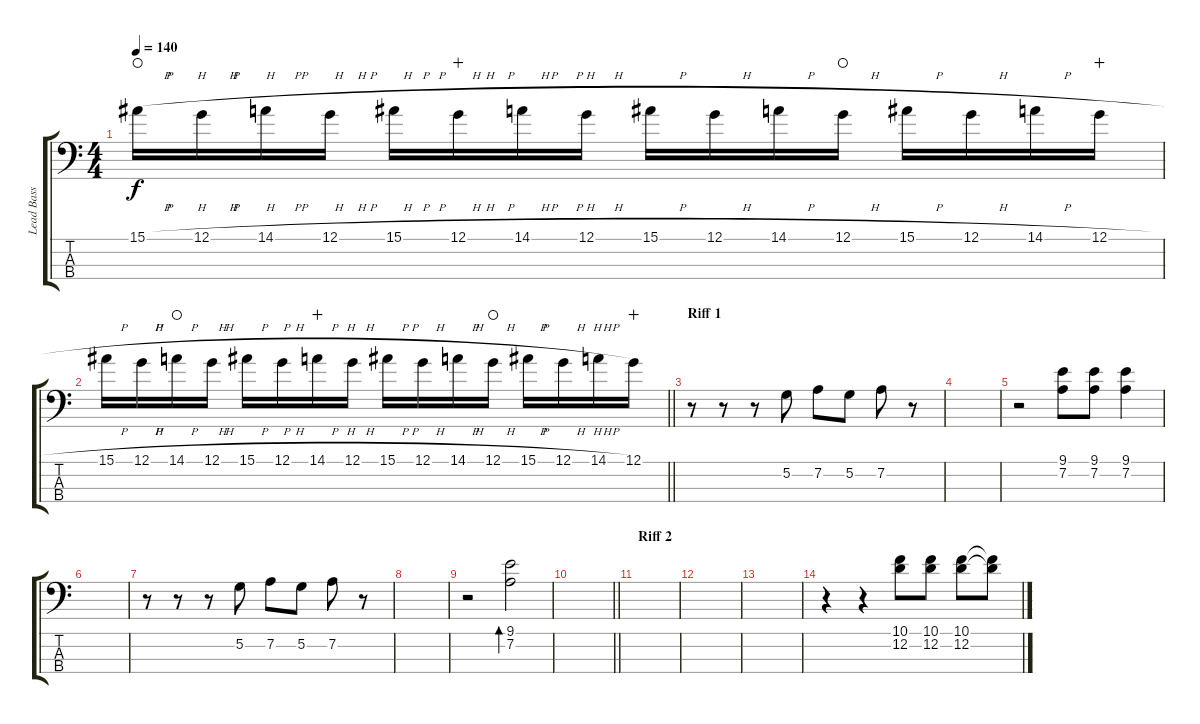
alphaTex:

\track ("Lead Bass" "Lead Bass") {instrument distortionguitar}
\staff {score tabs}
\tuning (G2 D2 A1 E1) {hide}
\ts (4 4)
\tempo 140
\clef f4
\ks c
15.1{h}.16{dy f waho} 12.1{h}.16 14.1{h}.16 12.1{h}.16 15.1{h}.16 12.1{h}.16{wahc} 14.1{h}.16 12.1{h}.16 15.1{h}.16 12.1{h}.16 14.1{h}.16 12.1{h}.16{waho} 15.1{h}.16 12.1{h}.16 14.1{h}.16 12.1{h}.16{wahc} |
\barLineRight lightlight
15.1{h}.16 12.1{h}.16 14.1{h}.16{waho} 12.1{h}.16 15.1{h}.16 12.1{h}.16 14.1{h}.16{wahc} 12.1{h}.16 15.1{h}.16 12.1{h}.16 14.1{h}.16 12.1{h}.16{waho} 15.1{h}.16 12.1{h}.16 14.1{h}.16 12.1.16{wahc} |
\section ("" "Riff 1")
r.8 r.8 r.8 5.2.8 7.2.8 5.2.8 7.2.8 r.8 |
|
r.2 (9.1 7.2).8 (9.1 7.2).8 (9.1 7.2).4 |
|
r.8 r.8 r.8 5.2.8 7.2.8 5.2.8 7.2.8 r.8 |
|
r.2 (9.1 7.2).2{bd 240} |
\barLineRight lightlight
|
\section ("" "Riff 2")
|
|
|
r.4 r.4 (10.1 12.2).8 (10.1 12.2).8 (10.1 12.2).8 (10.1{t} 12.2{t}).8
